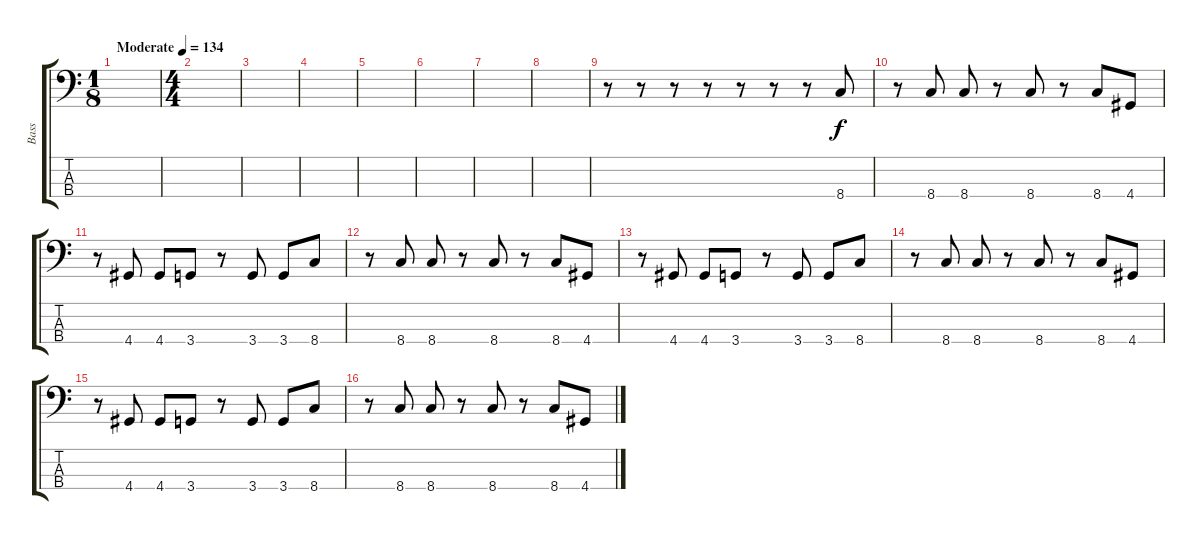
\track ("Bass" "Bass") {instrument electricbasspick}
\staff {score tabs}
\tuning (G2 D2 A1 E1) {hide}
\ts (1 8)
\tempo (134 "Moderate")
\clef f4
\ks c
|
\ts (4 4)
|
|
|
|
|
|
|
r.8 r.8 r.8 r.8 r.8 r.8 r.8 8.4.8 |
r.8 8.4.8 8.4.8 r.8 8.4.8 r.8 8.4.8 4.4.8 |
r.8 4.4.8 4.4.8 3.4.8 r.8 3.4.8 3.4.8 8.4.8 |
r.8 8.4.8 8.4.8 r.8 8.4.8 r.8 8.4.8 4.4.8 |
r.8 4.4.8 4.4.8 3.4.8 r.8 3.4.8 3.4.8 8.4.8 |
r.8 8.4.8 8.4.8 r.8 8.4.8 r.8 8.4.8 4.4.8 |
r.8 4.4.8 4.4.8 3.4.8 r.8 3.4.8 3.4.8 8.4.8 |
r.8 8.4.8 8.4.8 r.8 8.4.8 r.8 8.4.8 4.4.8
